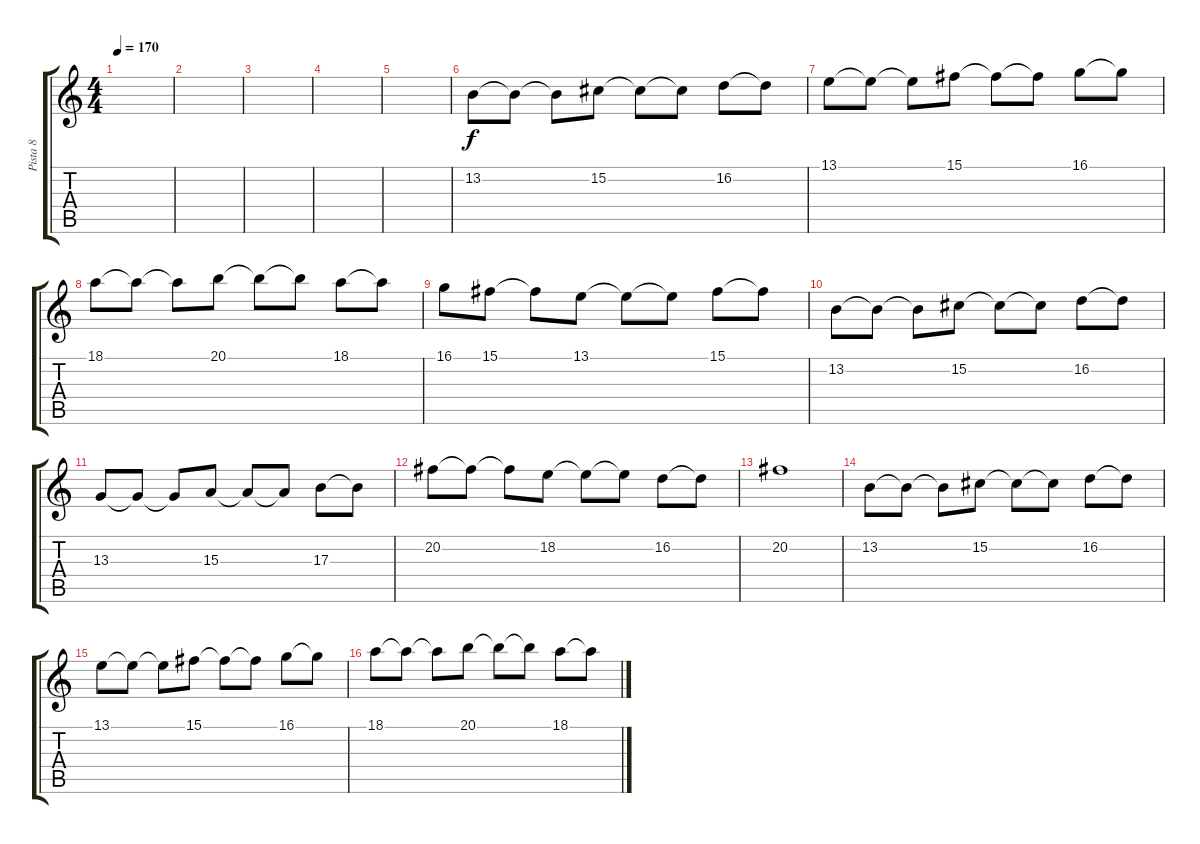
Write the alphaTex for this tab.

\track ("Pista 8" "Pista 8") {instrument lead6voice}
\staff {score tabs}
\tuning (Eb4 Bb3 Gb3 Db3 Ab2 Eb2) {hide}
\ts (4 4)
\tempo 170
\clef g2
\ks c
|
|
|
|
|
13.2.8 13.2{t}.8 13.2{t}.8 15.2.8 15.2{t}.8 15.2{t}.8 16.2.8 16.2{t}.8 |
13.1.8 13.1{t}.8 13.1{t}.8 15.1.8 15.1{t}.8 15.1{t}.8 16.1.8 16.1{t}.8 |
18.1.8 18.1{t}.8 18.1{t}.8 20.1.8 20.1{t}.8 20.1{t}.8 18.1.8 18.1{t}.8 |
16.1.8 15.1.8 15.1{t}.8 13.1.8 13.1{t}.8 13.1{t}.8 15.1.8 15.1{t}.8 |
13.2.8 13.2{t}.8 13.2{t}.8 15.2.8 15.2{t}.8 15.2{t}.8 16.2.8 16.2{t}.8 |
13.3.8 13.3{t}.8 13.3{t}.8 15.3.8 15.3{t}.8 15.3{t}.8 17.3.8 17.3{t}.8 |
20.2.8 20.2{t}.8 20.2{t}.8 18.2.8 18.2{t}.8 18.2{t}.8 16.2.8 16.2{t}.8 |
20.2.1 |
13.2.8 13.2{t}.8 13.2{t}.8 15.2.8 15.2{t}.8 15.2{t}.8 16.2.8 16.2{t}.8 |
13.1.8 13.1{t}.8 13.1{t}.8 15.1.8 15.1{t}.8 15.1{t}.8 16.1.8 16.1{t}.8 |
18.1.8 18.1{t}.8 18.1{t}.8 20.1.8 20.1{t}.8 20.1{t}.8 18.1.8 18.1{t}.8
